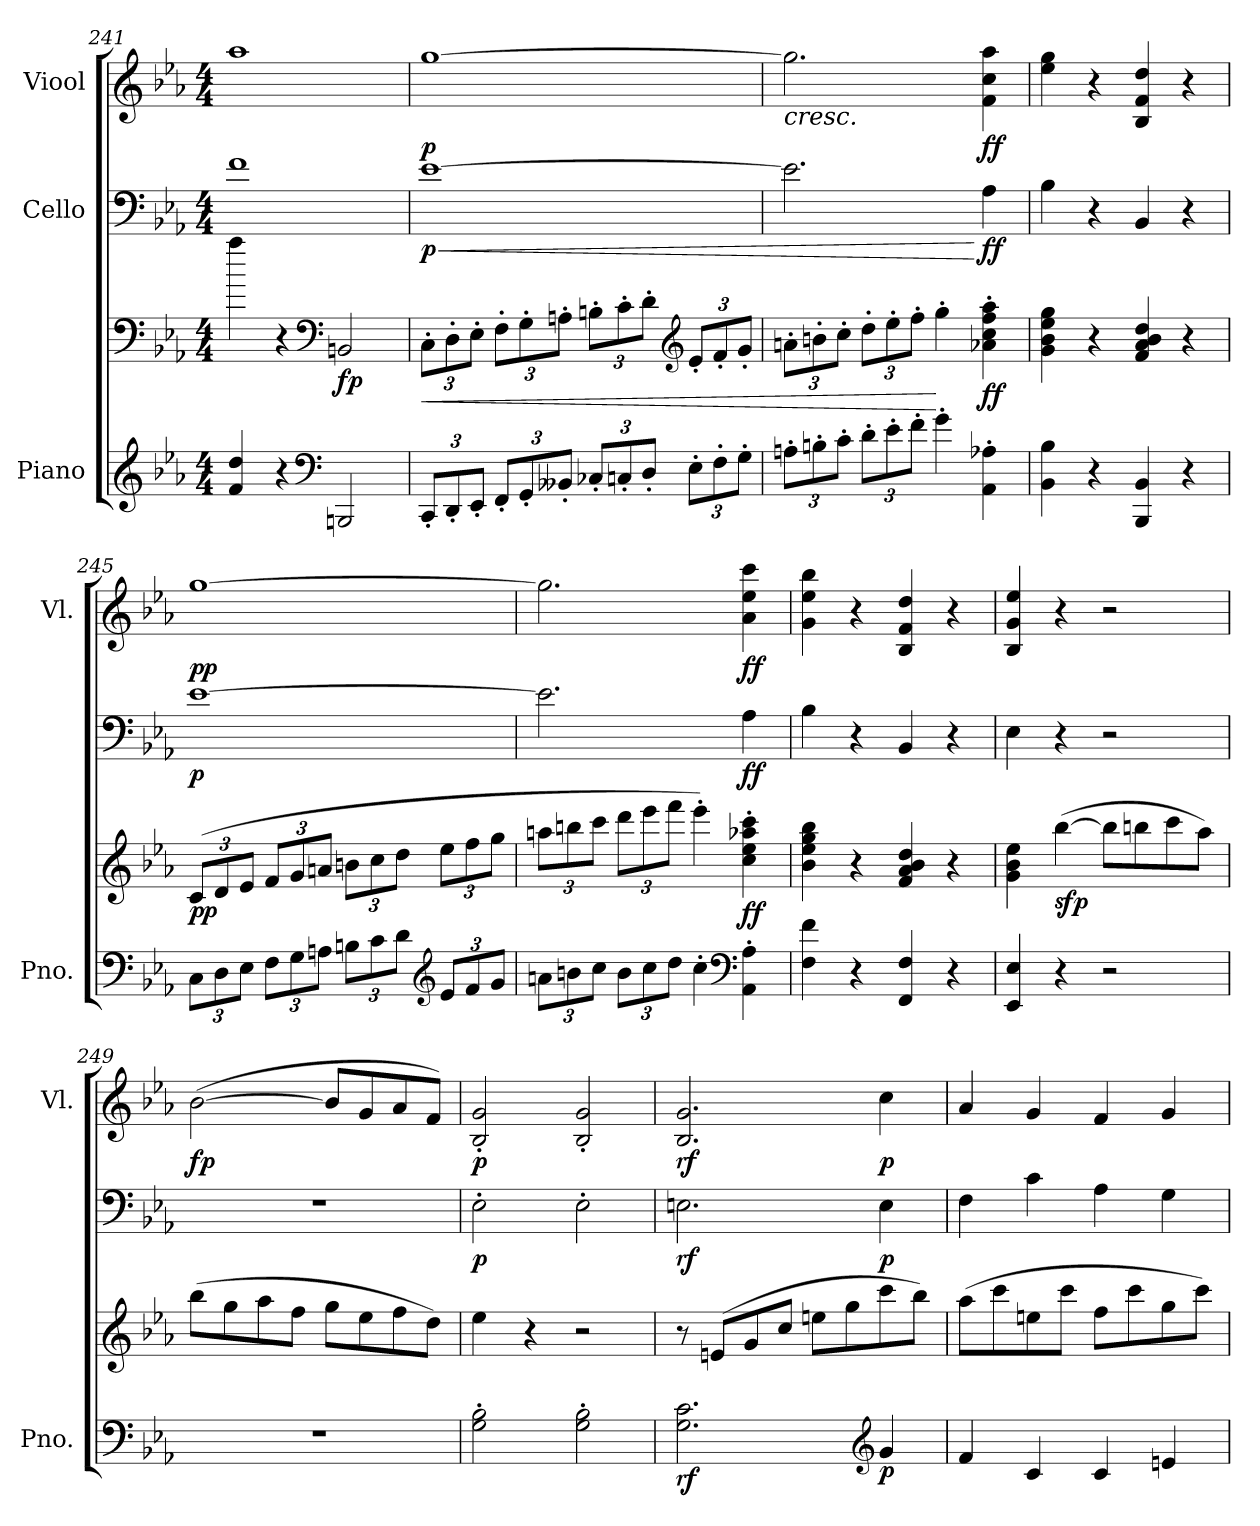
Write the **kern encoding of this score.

**kern	**kern	**dynam	**kern	**dynam	**kern	**dynam
*part3	*part3	*part3	*part2	*part2	*part1	*part1
*staff4	*staff3	*staff3/4	*staff2	*staff2	*staff1	*staff1
*I"Piano	*	*	*I"Cello	*	*I"Viool	*
*I'Pno.	*	*	*	*	*I'Vl.	*
*clefG2	*clefF4	*	*clefF4	*	*clefG2	*
*k[b-e-a-]	*k[b-e-a-]	*	*k[b-e-a-]	*	*k[b-e-a-]	*
*M4/4	*M4/4	*	*M4/4	*	*M4/4	*
=241	=241	=241	=241	=241	=241	=241
4f/ 4dd/	4aa-\	.	1f	.	1aa-	.
4r	4r	.	.	.	.	.
*clefF4	*clefF4	*	*	*	*	*
!	!	!LO:DY:b	!	!	!	!
2BBBn/	2BBn/	fp	.	.	.	.
=242	=242	=242	=242	=242	=242	=242
*Xbrackettup	*Xbrackettup	*	*	*	*	*
!	!	!LO:HP:b	!	!LO:HP:b	!	!
!	!	!	!	!LO:DY:n=1:b	!	!LO:DY:b
12CC'/L	12C'\L	<	[1e-	< p	[1gg	p
12DD'/	12D'\	.	.	.	.	.
12EE-'/J	12E-'\J	.	.	.	.	.
12FF'/L	12F'\L	.	.	.	.	.
12GG'/	12G'\	.	.	.	.	.
12BB--X'/J	12An'\J	.	.	.	.	.
12C-X'/L	12Bn'\L	.	.	.	.	.
12Cn'/	12c'\	.	.	.	.	.
12D'/J	12d'\J	.	.	.	.	.
*	*clefG2	*	*	*	*	*
12E-'\L	12e-'/L	.	.	.	.	.
12F'\	12f'/	.	.	.	.	.
12G'\J	12g'/J	.	.	.	.	.
!!LO:LB:g=z
=243	=243	=243	=243	=243	=243	=243
!	!	!	!	!	!	!LO:HP:b
12An'\L	12an'\L	.	2.e-\]	.	2.gg\]	<
12Bn'\	12bn'\	.	.	.	.	.
12c'\J	12cc'\J	.	.	.	.	.
12d'\L	12dd'\L	.	.	.	.	.
12e-'\	12ee-'\	.	.	.	.	.
12f'\J	12ff'\J	.	.	.	.	.
4g'\	4gg'\	[	.	.	.	.
!	!	!LO:DY:b	!	!LO:DY:n=1:b	!	!LO:DY:b
4AA-\' 4A-X\'	4a-X\' 4cc\' 4ff\' 4aa-\'	ff	4A-\	[ ff	4f\ 4cc\ 4aa-\	ff
.	.	.	.	.	.	[
=244	=244	=244	=244	=244	=244	=244
4BB-\ 4B-\	4g\ 4b-\ 4ee-\ 4gg\	.	4B-\	.	4ee-\ 4gg\	.
4r	4r	.	4r	.	4r	.
4BBB-/ 4BB-/	4f/ 4a-/ 4b-/ 4dd/	.	4BB-/	.	4B-/ 4f/ 4dd/	.
4r	4r	.	4r	.	4r	.
=245	=245	=245	=245	=245	=245	=245
!	!	!LO:DY:b	!	!LO:DY:b	!	!LO:DY:b
12C\L	(>12c/L	pp	[1e-	p	[1gg	pp
12D\	12d/	.	.	.	.	.
12E-\J	12e-/J	.	.	.	.	.
12F\L	12f/L	.	.	.	.	.
12G\	12g/	.	.	.	.	.
12An\J	12an/J	.	.	.	.	.
12Bn\L	12bn\L	.	.	.	.	.
12c\	12cc\	.	.	.	.	.
12d\J	12dd\J	.	.	.	.	.
*clefG2	*	*	*	*	*	*
12e-/L	12ee-\L	.	.	.	.	.
12f/	12ff\	.	.	.	.	.
12g/J	12gg\J	.	.	.	.	.
!!LO:PB:g=z
=246	=246	=246	=246	=246	=246	=246
12an\L	12aan\L	.	2.e-\]	.	2.gg\]	.
12bn\	12bbn\	.	.	.	.	.
12cc\J	12ccc\J	.	.	.	.	.
12b\L	12ddd\L	.	.	.	.	.
12cc\	12eee-\	.	.	.	.	.
12dd\J	12fff\J	.	.	.	.	.
4cc'\	4eee-'\)	.	.	.	.	.
*clefF4	*	*	*	*	*	*
!	!	!LO:DY:b	!	!LO:DY:b	!	!LO:DY:b
4AA-\' 4A-\'	4cc\' 4ee-\' 4aa-X\' 4ccc\'	ff	4A-\	ff	4a-\ 4ee-\ 4ccc\	ff
=247	=247	=247	=247	=247	=247	=247
4F\ 4f\	4b-\ 4ee-\ 4gg\ 4bb-\	.	4B-\	.	4g\ 4ee-\ 4bb-\	.
4r	4r	.	4r	.	4r	.
4FF/ 4F/	4f/ 4a-/ 4b-/ 4dd/	.	4BB-/	.	4B-/ 4f/ 4dd/	.
4r	4r	.	4r	.	4r	.
=248	=248	=248	=248	=248	=248	=248
4EE-/ 4E-/	4g\ 4b-\ 4ee-\	.	4E-\	.	4B-/ 4g/ 4ee-/	.
!	!	!LO:DY:b	!	!	!	!
4r	(>[4bb-\	sfp	4r	.	4r	.
2r	8bb-\L]	.	2r	.	2r	.
.	8bbn\	.	.	.	.	.
.	8ccc\	.	.	.	.	.
.	8aa-\J)	.	.	.	.	.
=249	=249	=249	=249	=249	=249	=249
!	!	!	!	!	!	!LO:DY:b
1r	(>8bb-\L	.	1r	.	(>[2b-\	fp
.	8gg\	.	.	.	.	.
.	8aa-\	.	.	.	.	.
.	8ff\J	.	.	.	.	.
.	8gg\L	.	.	.	8b-/L]	.
.	8ee-\	.	.	.	8g/	.
.	8ff\	.	.	.	8a-/	.
.	8dd\J)	.	.	.	8f/J)	.
=250	=250	=250	=250	=250	=250	=250
!	!	!	!	!LO:DY:b	!	!LO:DY:b
2G\' 2B-\'	4ee-\	.	2E-'\	p	2B-/' 2g/'	p
.	4r	.	.	.	.	.
2G\' 2B-\'	2r	.	2E-'\	.	2B-/' 2g/'	.
!!LO:LB:g=z
=251	=251	=251	=251	=251	=251	=251
!	!	!LO:DY:b=2	!	!LO:DY:b	!	!LO:DY:b
2.G\ 2.c\	8r	rf	2.En\	rf	2.B-/ 2.g/	rf
.	(>8en/L	.	.	.	.	.
.	8g/	.	.	.	.	.
.	8cc/J	.	.	.	.	.
.	8een\L	.	.	.	.	.
.	8gg\	.	.	.	.	.
*clefG2	*	*	*	*	*	*
!	!	!LO:DY:b=2	!	!LO:DY:b	!	!LO:DY:b
4g/	8ccc\	p	4E\	p	4cc\	p
.	8bb-\J)	.	.	.	.	.
=252	=252	=252	=252	=252	=252	=252
4f/	(>8aa-\L	.	4F\	.	4a-/	.
.	8ccc\	.	.	.	.	.
4c/	8een\	.	4c\	.	4g/	.
.	8ccc\J	.	.	.	.	.
4c/	8ff\L	.	4A-\	.	4f/	.
.	8ccc\	.	.	.	.	.
4en/	8gg\	.	4G\	.	4g/	.
.	8ccc\J)	.	.	.	.	.
=	=	=	=	=	=	=
*-	*-	*-	*-	*-	*-	*-
